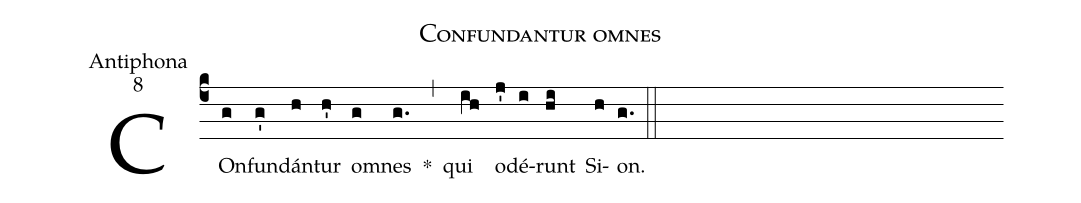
name:Confundantur omnes;
office-part:Antiphona;
mode:8;
%%
(c4) COn(g)fun(g')dán(h)tur(h') o(g)mnes(g.) *(,) qui(ih) o(j')dé(i)runt(hi) Si(h)on.(g.) (::)
